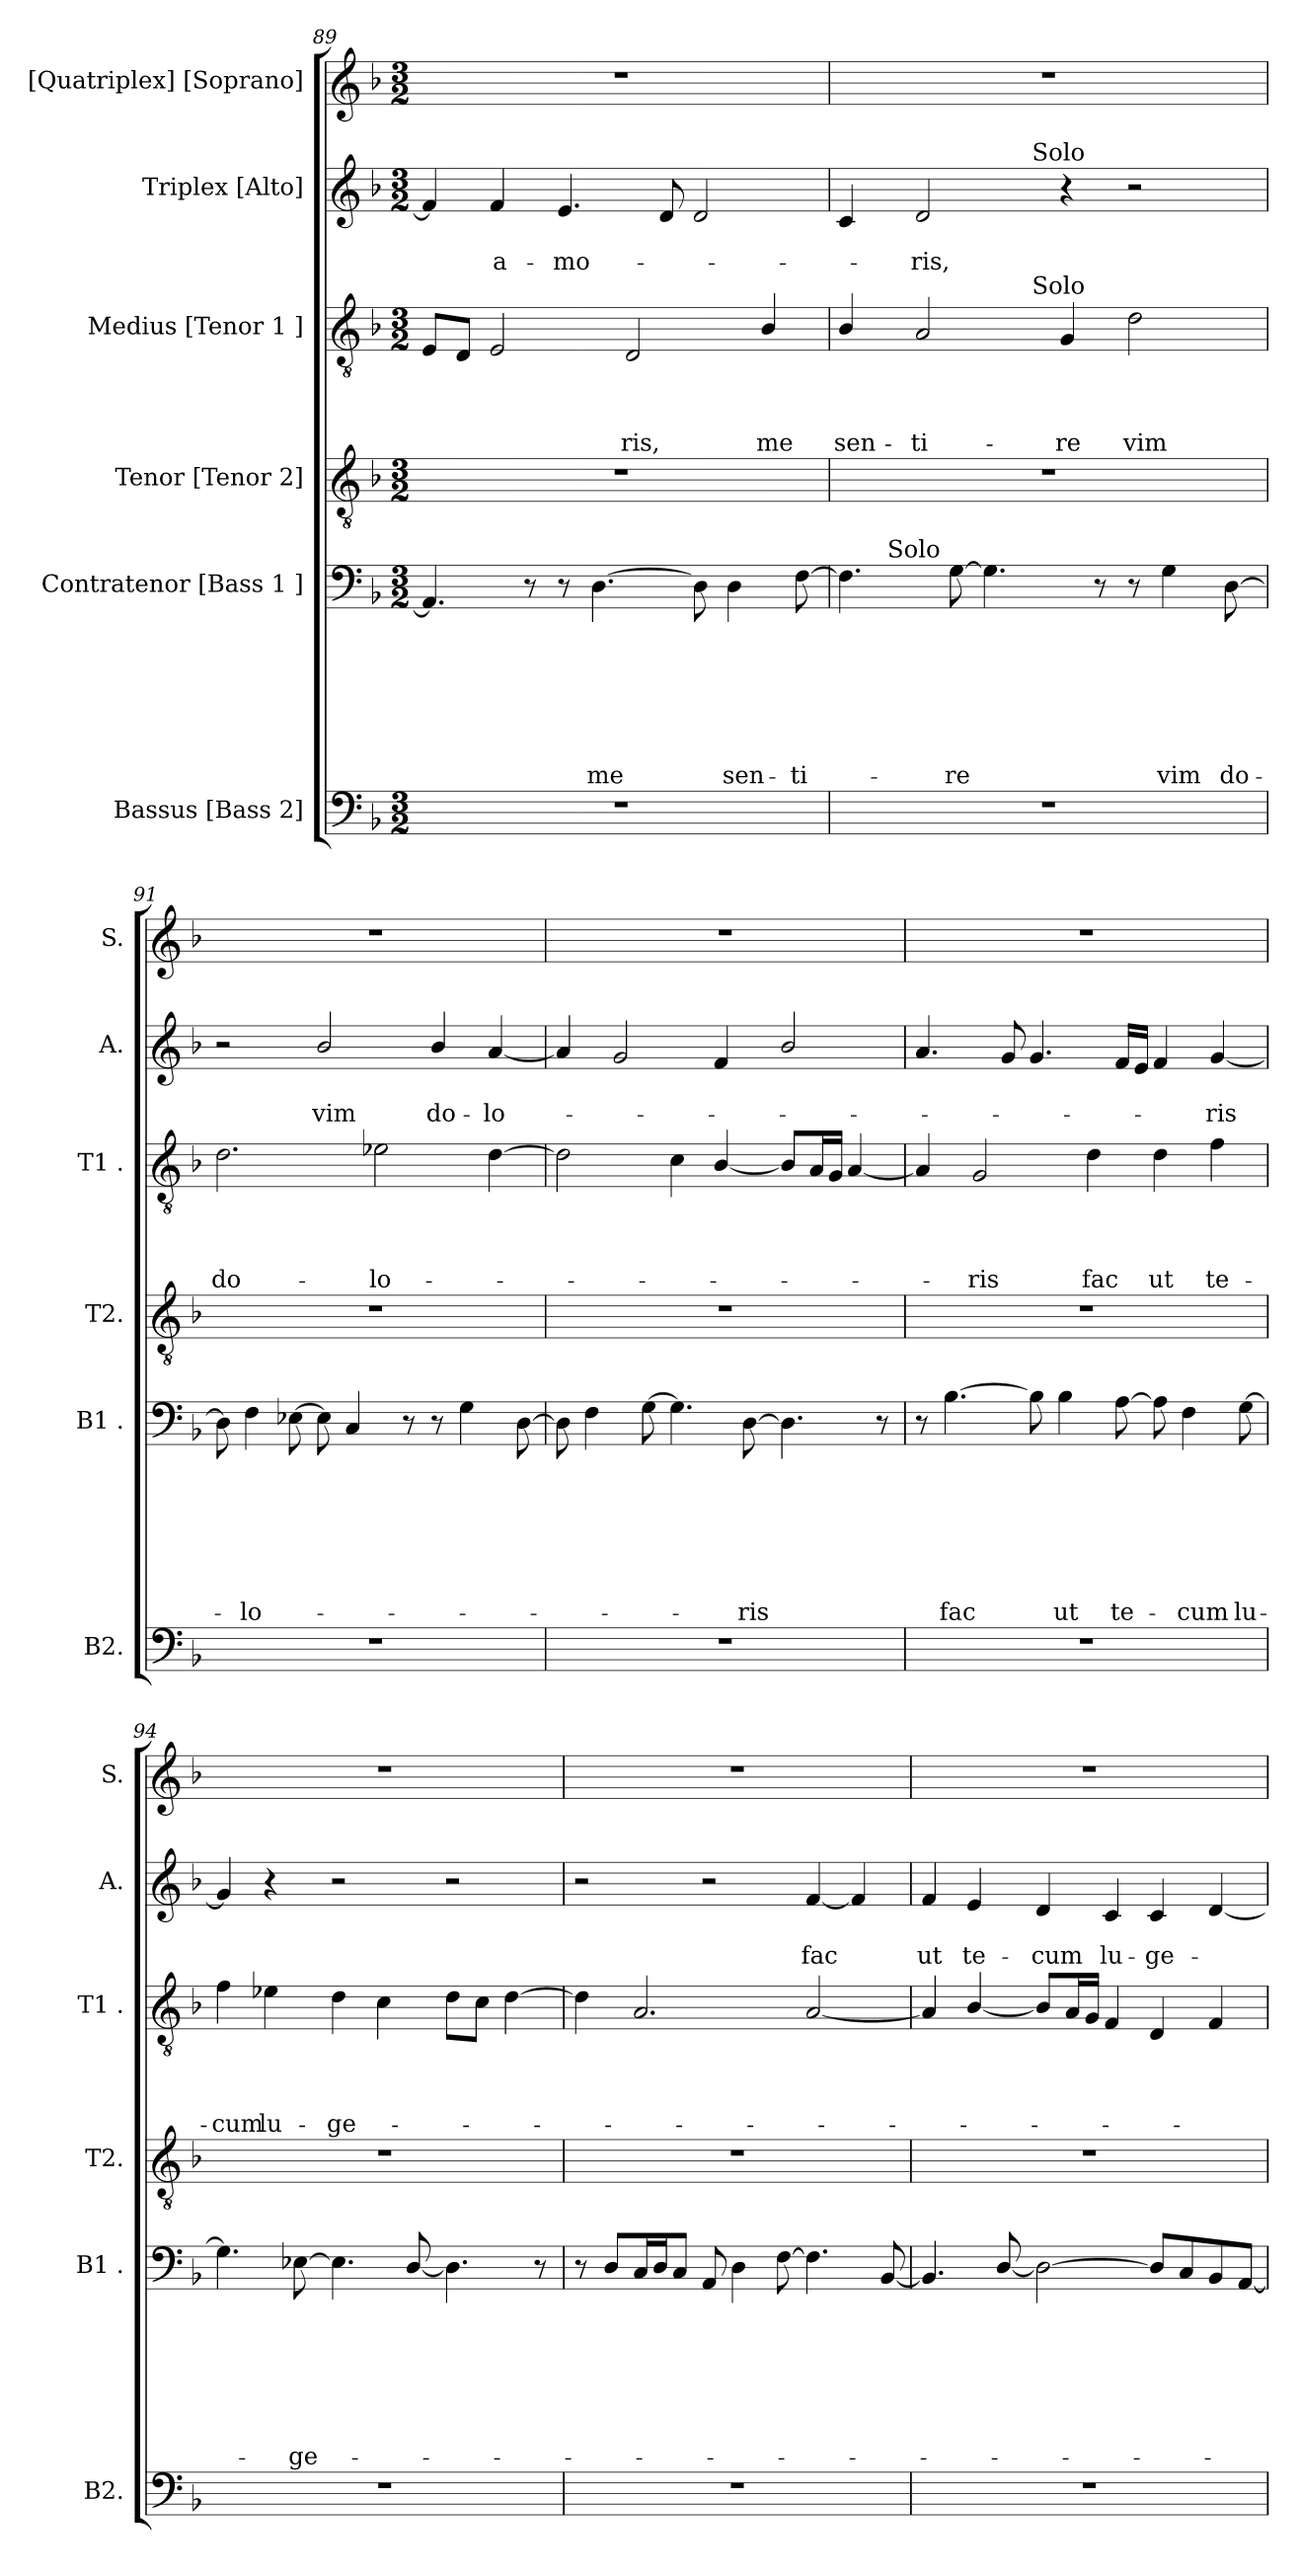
**kern	**kern	**text	**text	**text	**text	**text	**text	**text	**kern	**kern	**text	**text	**text	**text	**kern	**text	**text	**kern
*part6	*part5	*part5	*part5	*part5	*part5	*part5	*part5	*part5	*part4	*part3	*part3	*part3	*part3	*part3	*part2	*part2	*part2	*part1
*staff6	*staff5	*staff5	*staff5	*staff5	*staff5	*staff5	*staff5	*staff5	*staff4	*staff3	*staff3	*staff3	*staff3	*staff3	*staff2	*staff2	*staff2	*staff1
*I"Bassus [Bass 2]	*I"Contratenor [Bass 1 ]	*	*	*	*	*	*	*	*I"Tenor [Tenor 2]	*I"Medius [Tenor 1 ]	*	*	*	*	*I"Triplex [Alto]	*	*	*I"[Quatriplex] [Soprano]
*I'B2.	*I'B1 .	*	*	*	*	*	*	*	*I'T2.	*I'T1 .	*	*	*	*	*I'A.	*	*	*I'S.
*clefF4	*clefF4	*	*	*	*	*	*	*	*clefGv2	*clefGv2	*	*	*	*	*clefG2	*	*	*clefG2
*k[b-]	*k[b-]	*	*	*	*	*	*	*	*k[b-]	*k[b-]	*	*	*	*	*k[b-]	*	*	*k[b-]
*F:	*F:	*	*	*	*	*	*	*	*F:	*F:	*	*	*	*	*F:	*	*	*F:
*M3/2	*M3/2	*	*	*	*	*	*	*	*M3/2	*M3/2	*	*	*	*	*M3/2	*	*	*M3/2
=89	=89	=89	=89	=89	=89	=89	=89	=89	=89	=89	=89	=89	=89	=89	=89	=89	=89	=89
1.r	4.AA/]	.	.	.	.	.	.	.	1.r	8E/L	.	.	.	.	4f/]	.	.	1.r
.	.	.	.	.	.	.	.	.	.	8D/J	.	.	.	.	.	.	.	.
!	!	!	!	!	!	!	!	!	!	!	!	!	!	!	!	!	!LO:LY:b	!
.	.	.	.	.	.	.	.	.	.	2E/	.	.	.	.	4f/	.	a-	.
.	8r	.	.	.	.	.	.	.	.	.	.	.	.	.	.	.	.	.
!	!	!	!	!	!	!	!	!	!	!	!	!	!	!	!	!	!LO:LY:b	!
.	8r	.	.	.	.	.	.	.	.	.	.	.	.	.	4.e/	.	-mo-	.
!	!	!	!	!	!	!	!	!LO:LY:b	!	!	!	!	!	!	!	!	!	!
.	[4.D\	.	.	.	.	.	.	me	.	.	.	.	.	.	.	.	.	.
!	!	!	!	!	!	!	!	!	!	!	!	!	!	!LO:LY:b	!	!	!	!
.	.	.	.	.	.	.	.	.	.	2D/	.	.	.	-ris,	.	.	.	.
.	.	.	.	.	.	.	.	.	.	.	.	.	.	.	8d/	.	.	.
.	8D\]	.	.	.	.	.	.	.	.	.	.	.	.	.	2d/	.	.	.
!	!	!	!	!	!	!	!	!LO:LY:b	!	!	!	!	!	!	!	!	!	!
.	4D\	.	.	.	.	.	.	sen-	.	.	.	.	.	.	.	.	.	.
!	!	!	!	!	!	!	!	!	!	!	!	!	!	!LO:LY:b	!	!	!	!
.	.	.	.	.	.	.	.	.	.	4B-/	.	.	.	me	.	.	.	.
!	!	!	!	!	!	!	!	!LO:LY:b	!	!	!	!	!	!	!	!	!	!
.	[8F\	.	.	.	.	.	.	-ti-	.	.	.	.	.	.	.	.	.	.
=90	=90	=90	=90	=90	=90	=90	=90	=90	=90	=90	=90	=90	=90	=90	=90	=90	=90	=90
!	!	!	!	!	!	!	!	!	!	!	!	!	!	!LO:LY:b	!	!	!	!
*	*^	*	*	*	*	*	*	*	*	*^	*	*	*	*	*^	*	*	*
1.r	4.F\]	8ryy	.	.	.	.	.	.	.	1.r	4B-/	2ryy	.	.	.	sen-	4c/	2ryy	.	.	1.r
.	.	32ryy	.	.	.	.	.	.	.	.	.	.	.	.	.	.	.	.	.	.	.
!	!	!LO:TX:a:t=Solo	!	!	!	!	!	!	!	!	!	!	!	!	!	!	!	!	!	!	!
.	.	1ryy	.	.	.	.	.	.	.	.	.	.	.	.	.	.	.	.	.	.	.
!	!	!	!	!	!	!	!	!	!	!	!	!	!	!	!	!LO:LY:b	!	!	!	!LO:LY:b	!
.	.	.	.	.	.	.	.	.	.	.	2A/	.	.	.	.	-ti-	2d/	.	.	-ris,	.
!	!	!	!	!	!	!	!	!	!LO:LY:b	!	!	!	!	!	!	!	!	!	!	!	!
.	[8G\	.	.	.	.	.	.	.	-re	.	.	.	.	.	.	.	.	.	.	.	.
.	4.G\]	.	.	.	.	.	.	.	.	.	.	8ryy	.	.	.	.	.	8ryy	.	.	.
.	.	.	.	.	.	.	.	.	.	.	.	32ryy	.	.	.	.	.	32ryy	.	.	.
!	!	!	!	!	!	!	!	!	!	!	!	!	!	!	!	!	!	!LO:TX:a:t=Solo	!	!	!
!	!	!	!	!	!	!	!	!	!	!	!	!LO:TX:a:t=Solo	!	!	!	!	!	!	!	!	!
.	.	.	.	.	.	.	.	.	.	.	.	2ryy	.	.	.	.	.	2ryy	.	.	.
!	!	!	!	!	!	!	!	!	!	!	!	!	!	!	!	!LO:LY:b	!	!	!	!	!
.	.	.	.	.	.	.	.	.	.	.	4G/	.	.	.	.	-re	4r	.	.	.	.
.	8r	.	.	.	.	.	.	.	.	.	.	.	.	.	.	.	.	.	.	.	.
!	!	!	!	!	!	!	!	!	!	!	!	!	!	!	!	!LO:LY:b	!	!	!	!	!
.	8r	.	.	.	.	.	.	.	.	.	2d\	.	.	.	.	vim	2r	.	.	.	.
!	!	!	!	!	!	!	!	!	!LO:LY:b	!	!	!	!	!	!	!	!	!	!	!	!
.	4G\	.	.	.	.	.	.	.	vim	.	.	.	.	.	.	.	.	.	.	.	.
.	.	4ryy	.	.	.	.	.	.	.	.	.	4ryy	.	.	.	.	.	4ryy	.	.	.
!	!	!	!	!	!	!	!	!	!LO:LY:b	!	!	!	!	!	!	!	!	!	!	!	!
.	[8D\	.	.	.	.	.	.	.	do-	.	.	.	.	.	.	.	.	.	.	.	.
.	.	16.ryy	.	.	.	.	.	.	.	.	.	16.ryy	.	.	.	.	.	16.ryy	.	.	.
=91	=91	=91	=91	=91	=91	=91	=91	=91	=91	=91	=91	=91	=91	=91	=91	=91	=91	=91	=91	=91	=91
!	!	!	!	!	!	!	!	!	!	!	!	!	!	!	!	!LO:LY:b	!	!	!	!	!
*	*	*	*	*	*	*	*	*	*	*	*v	*v	*	*	*	*	*	*	*	*	*
*	*v	*v	*	*	*	*	*	*	*	*	*	*	*	*	*	*v	*v	*	*	*
1.r	8D\]	.	.	.	.	.	.	.	1.r	2.d\	.	.	.	do-	2r	.	.	1.r
!	!	!	!	!	!	!	!	!LO:LY:b	!	!	!	!	!	!	!	!	!	!
.	4F\	.	.	.	.	.	.	-lo-	.	.	.	.	.	.	.	.	.	.
.	[8E-X\	.	.	.	.	.	.	.	.	.	.	.	.	.	.	.	.	.
!	!	!	!	!	!	!	!	!	!	!	!	!	!	!	!	!	!LO:LY:b	!
.	8E-\]	.	.	.	.	.	.	.	.	.	.	.	.	.	2b-/	.	vim	.
.	4C/	.	.	.	.	.	.	.	.	.	.	.	.	.	.	.	.	.
!	!	!	!	!	!	!	!	!	!	!	!	!	!	!LO:LY:b	!	!	!	!
.	.	.	.	.	.	.	.	.	.	2e-X\	.	.	.	-lo-	.	.	.	.
.	8r	.	.	.	.	.	.	.	.	.	.	.	.	.	.	.	.	.
!	!	!	!	!	!	!	!	!	!	!	!	!	!	!	!	!	!LO:LY:b	!
.	8r	.	.	.	.	.	.	.	.	.	.	.	.	.	4b-/	.	do-	.
.	4G\	.	.	.	.	.	.	.	.	.	.	.	.	.	.	.	.	.
!	!	!	!	!	!	!	!	!	!	!	!	!	!	!	!	!	!LO:LY:b	!
.	.	.	.	.	.	.	.	.	.	[>4d\	.	.	.	.	[4a/	.	-lo-	.
.	[8D\	.	.	.	.	.	.	.	.	.	.	.	.	.	.	.	.	.
=92	=92	=92	=92	=92	=92	=92	=92	=92	=92	=92	=92	=92	=92	=92	=92	=92	=92	=92
1.r	8D\]	.	.	.	.	.	.	.	1.r	2d\]	.	.	.	.	4a/]	.	.	1.r
.	4F\	.	.	.	.	.	.	.	.	.	.	.	.	.	.	.	.	.
.	.	.	.	.	.	.	.	.	.	.	.	.	.	.	2g/	.	.	.
.	[8G\	.	.	.	.	.	.	.	.	.	.	.	.	.	.	.	.	.
.	4.G\]	.	.	.	.	.	.	.	.	4c\	.	.	.	.	.	.	.	.
.	.	.	.	.	.	.	.	.	.	[4B-/	.	.	.	.	4f/	.	.	.
!	!	!	!	!	!	!	!	!LO:LY:b	!	!	!	!	!	!	!	!	!	!
.	[8D\	.	.	.	.	.	.	-ris	.	.	.	.	.	.	.	.	.	.
.	4.D\]	.	.	.	.	.	.	.	.	8B-/L]	.	.	.	.	2b-/	.	.	.
.	.	.	.	.	.	.	.	.	.	16A/L	.	.	.	.	.	.	.	.
.	.	.	.	.	.	.	.	.	.	16G/JJ	.	.	.	.	.	.	.	.
.	.	.	.	.	.	.	.	.	.	[4A/	.	.	.	.	.	.	.	.
.	8r	.	.	.	.	.	.	.	.	.	.	.	.	.	.	.	.	.
!!LO:LB:g=z
=93	=93	=93	=93	=93	=93	=93	=93	=93	=93	=93	=93	=93	=93	=93	=93	=93	=93	=93
1.r	8r	.	.	.	.	.	.	.	1.r	4A/]	.	.	.	.	4.a/	.	.	1.r
!	!	!	!	!	!	!	!	!LO:LY:b	!	!	!	!	!	!	!	!	!	!
.	[4.B-\	.	.	.	.	.	.	fac	.	.	.	.	.	.	.	.	.	.
!	!	!	!	!	!	!	!	!	!	!	!	!	!	!LO:LY:b	!	!	!	!
.	.	.	.	.	.	.	.	.	.	2G/	.	.	.	-ris	.	.	.	.
.	.	.	.	.	.	.	.	.	.	.	.	.	.	.	8g/	.	.	.
.	8B-\]	.	.	.	.	.	.	.	.	.	.	.	.	.	4.g/	.	.	.
!	!	!	!	!	!	!	!	!LO:LY:b	!	!	!	!	!	!	!	!	!	!
.	4B-\	.	.	.	.	.	.	ut	.	.	.	.	.	.	.	.	.	.
!	!	!	!	!	!	!	!	!	!	!	!	!	!	!LO:LY:b	!	!	!	!
.	.	.	.	.	.	.	.	.	.	4d\	.	.	.	fac	.	.	.	.
!	!	!	!	!	!	!	!	!LO:LY:b	!	!	!	!	!	!	!	!	!	!
.	[8A\	.	.	.	.	.	.	te-	.	.	.	.	.	.	16f/LL	.	.	.
.	.	.	.	.	.	.	.	.	.	.	.	.	.	.	16e/JJ	.	.	.
!	!	!	!	!	!	!	!	!	!	!	!	!	!	!LO:LY:b	!	!	!	!
.	8A\]	.	.	.	.	.	.	.	.	4d\	.	.	.	ut	4f/	.	.	.
!	!	!	!	!	!	!	!	!LO:LY:b	!	!	!	!	!	!	!	!	!	!
.	4F\	.	.	.	.	.	.	-cum	.	.	.	.	.	.	.	.	.	.
!	!	!	!	!	!	!	!	!	!	!	!	!	!	!LO:LY:b	!	!	!LO:LY:b	!
.	.	.	.	.	.	.	.	.	.	4f\	.	.	.	te-	[4g/	.	-ris	.
!	!	!	!	!	!	!	!	!LO:LY:b	!	!	!	!	!	!	!	!	!	!
.	[8G\	.	.	.	.	.	.	lu-	.	.	.	.	.	.	.	.	.	.
=94	=94	=94	=94	=94	=94	=94	=94	=94	=94	=94	=94	=94	=94	=94	=94	=94	=94	=94
!	!	!	!	!	!	!	!	!	!	!	!	!	!	!LO:LY:b	!	!	!	!
1.r	4.G\]	.	.	.	.	.	.	.	1.r	4f\	.	.	.	-cum	4g/]	.	.	1.r
!	!	!	!	!	!	!	!	!	!	!	!	!	!	!LO:LY:b	!	!	!	!
.	.	.	.	.	.	.	.	.	.	4e-X\	.	.	.	lu-	4r	.	.	.
!	!	!	!	!	!	!	!	!LO:LY:b	!	!	!	!	!	!	!	!	!	!
.	[8E-X\	.	.	.	.	.	.	-ge-	.	.	.	.	.	.	.	.	.	.
!	!	!	!	!	!	!	!	!	!	!	!	!	!	!LO:LY:b	!	!	!	!
.	4.E-\]	.	.	.	.	.	.	.	.	4d\	.	.	.	-ge-	2r	.	.	.
.	.	.	.	.	.	.	.	.	.	4c\	.	.	.	.	.	.	.	.
.	[8D/	.	.	.	.	.	.	.	.	.	.	.	.	.	.	.	.	.
.	4.D\]	.	.	.	.	.	.	.	.	8d\L	.	.	.	.	2r	.	.	.
.	.	.	.	.	.	.	.	.	.	8c\J	.	.	.	.	.	.	.	.
.	.	.	.	.	.	.	.	.	.	[4d\	.	.	.	.	.	.	.	.
.	8r	.	.	.	.	.	.	.	.	.	.	.	.	.	.	.	.	.
=95	=95	=95	=95	=95	=95	=95	=95	=95	=95	=95	=95	=95	=95	=95	=95	=95	=95	=95
1.r	8r	.	.	.	.	.	.	.	1.r	4d\]	.	.	.	.	2r	.	.	1.r
.	8D/L	.	.	.	.	.	.	.	.	.	.	.	.	.	.	.	.	.
.	16C/L	.	.	.	.	.	.	.	.	2.A/	.	.	.	.	.	.	.	.
.	16D/J	.	.	.	.	.	.	.	.	.	.	.	.	.	.	.	.	.
.	8C/J	.	.	.	.	.	.	.	.	.	.	.	.	.	.	.	.	.
.	8AA/	.	.	.	.	.	.	.	.	.	.	.	.	.	2r	.	.	.
.	4D\	.	.	.	.	.	.	.	.	.	.	.	.	.	.	.	.	.
.	[8F\	.	.	.	.	.	.	.	.	.	.	.	.	.	.	.	.	.
!	!	!	!	!	!	!	!	!	!	!	!	!	!	!	!	!	!LO:LY:b	!
.	4.F\]	.	.	.	.	.	.	.	.	[2A/	.	.	.	.	[<4f/	.	fac	.
.	.	.	.	.	.	.	.	.	.	.	.	.	.	.	4f/]	.	.	.
.	[8BB-/	.	.	.	.	.	.	.	.	.	.	.	.	.	.	.	.	.
=96	=96	=96	=96	=96	=96	=96	=96	=96	=96	=96	=96	=96	=96	=96	=96	=96	=96	=96
!	!	!	!	!	!	!	!	!	!	!	!	!	!	!	!	!	!LO:LY:b	!
1.r	4.BB-/]	.	.	.	.	.	.	.	1.r	4A/]	.	.	.	.	4f/	.	ut	1.r
!	!	!	!	!	!	!	!	!	!	!	!	!	!	!	!	!	!LO:LY:b	!
.	.	.	.	.	.	.	.	.	.	[4B-/	.	.	.	.	4e/	.	te-	.
.	[8D/	.	.	.	.	.	.	.	.	.	.	.	.	.	.	.	.	.
!	!	!	!	!	!	!	!	!	!	!	!	!	!	!	!	!	!LO:LY:b	!
.	2D\_	.	.	.	.	.	.	.	.	8B-/L]	.	.	.	.	4d/	.	-cum	.
.	.	.	.	.	.	.	.	.	.	16A/L	.	.	.	.	.	.	.	.
.	.	.	.	.	.	.	.	.	.	16G/JJ	.	.	.	.	.	.	.	.
!	!	!	!	!	!	!	!	!	!	!	!	!	!	!	!	!	!LO:LY:b	!
.	.	.	.	.	.	.	.	.	.	4F/	.	.	.	.	4c/	.	lu-	.
!	!	!	!	!	!	!	!	!	!	!	!	!	!	!	!	!	!LO:LY:b	!
.	8D/L]	.	.	.	.	.	.	.	.	4D/	.	.	.	.	4c/	.	-ge-	.
.	8C/	.	.	.	.	.	.	.	.	.	.	.	.	.	.	.	.	.
.	8BB-/	.	.	.	.	.	.	.	.	4F/	.	.	.	.	[4d/	.	.	.
.	[8AA/J	.	.	.	.	.	.	.	.	.	.	.	.	.	.	.	.	.
=	=	=	=	=	=	=	=	=	=	=	=	=	=	=	=	=	=	=
*-	*-	*-	*-	*-	*-	*-	*-	*-	*-	*-	*-	*-	*-	*-	*-	*-	*-	*-
